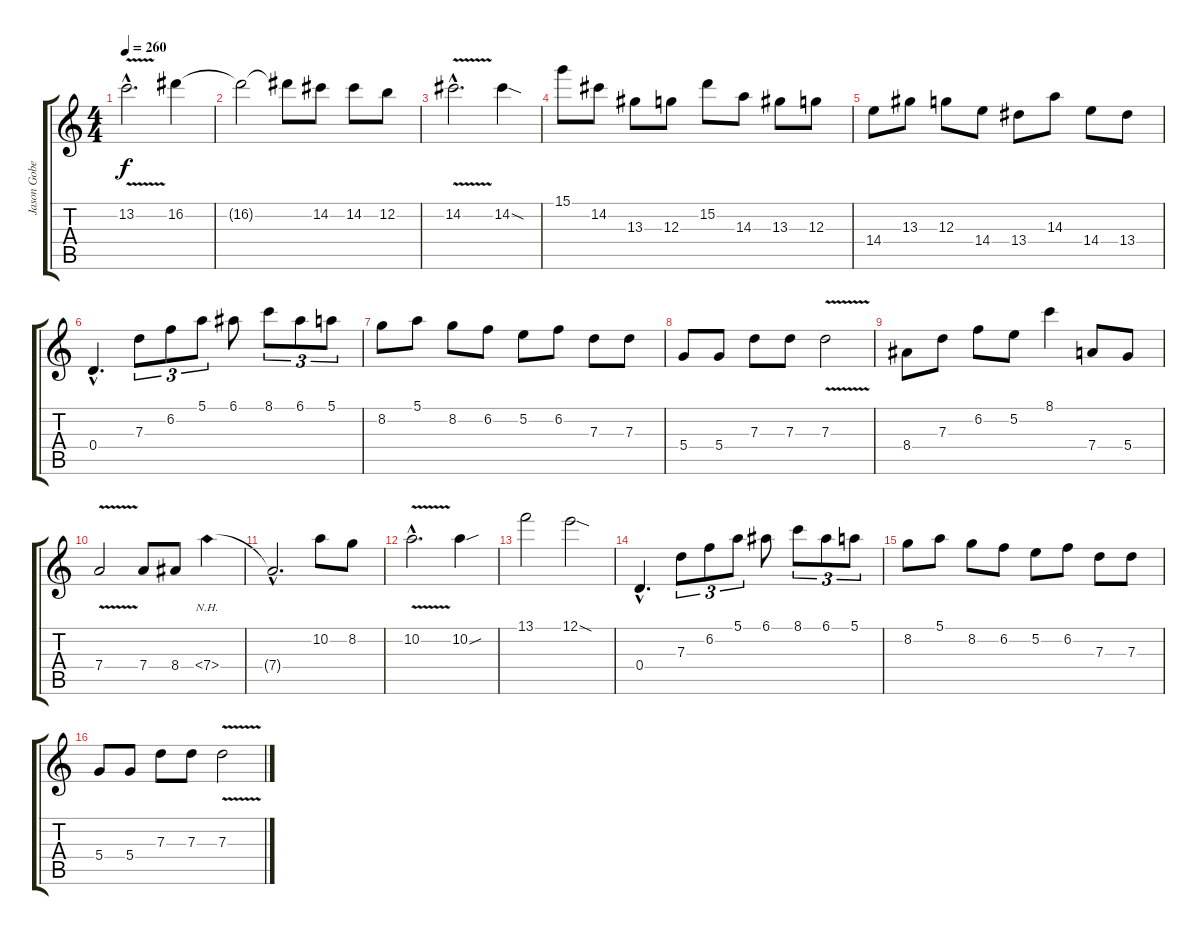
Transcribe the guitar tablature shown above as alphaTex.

\track ("Jason Gobel" "Jason Gobe") {instrument distortionguitar}
\staff {score tabs}
\tuning (E4 B3 G3 D3 A2 E2) {hide}
\ts (4 4)
\tempo 260
\clef g2
\ks c
13.2{v hac}.2{d dy f} 16.2.4 |
16.2{t}.2 16.2{t}.8 14.2.8 14.2.8 12.2.8 |
14.2{v hac}.2{d} 14.2{sod}.4 |
15.1.8 14.2.8 13.3.8 12.3.8 15.2.8 14.3.8 13.3.8 12.3.8 |
14.4.8 13.3.8 12.3.8 14.4.8 13.4.8 14.3.8 14.4.8 13.4.8 |
0.4{hac}.4{d} 7.3.8{tu (3 2)} 6.2.8{tu (3 2)} 5.1.8{tu (3 2)} 6.1.8 8.1.8{tu (3 2)} 6.1.8{tu (3 2)} 5.1.8{tu (3 2)} |
8.2.8 5.1.8 8.2.8 6.2.8 5.2.8 6.2.8 7.3.8 7.3.8 |
5.4.8 5.4.8 7.3.8 7.3.8 7.3{v}.2 |
8.4.8 7.3.8 6.2.8 5.2.8 8.1.4 7.4.8 5.4.8 |
7.4{v}.2 7.4.8 8.4.8 7.4{nh}.4 |
7.4{hac t}.2{d} 10.2.8 8.2.8 |
10.2{v hac}.2{d} 10.2{sou}.4 |
13.1.2 12.1{sod}.2 |
0.4{hac}.4{d} 7.3.8{tu (3 2)} 6.2.8{tu (3 2)} 5.1.8{tu (3 2)} 6.1.8 8.1.8{tu (3 2)} 6.1.8{tu (3 2)} 5.1.8{tu (3 2)} |
8.2.8 5.1.8 8.2.8 6.2.8 5.2.8 6.2.8 7.3.8 7.3.8 |
5.4.8 5.4.8 7.3.8 7.3.8 7.3{v}.2
